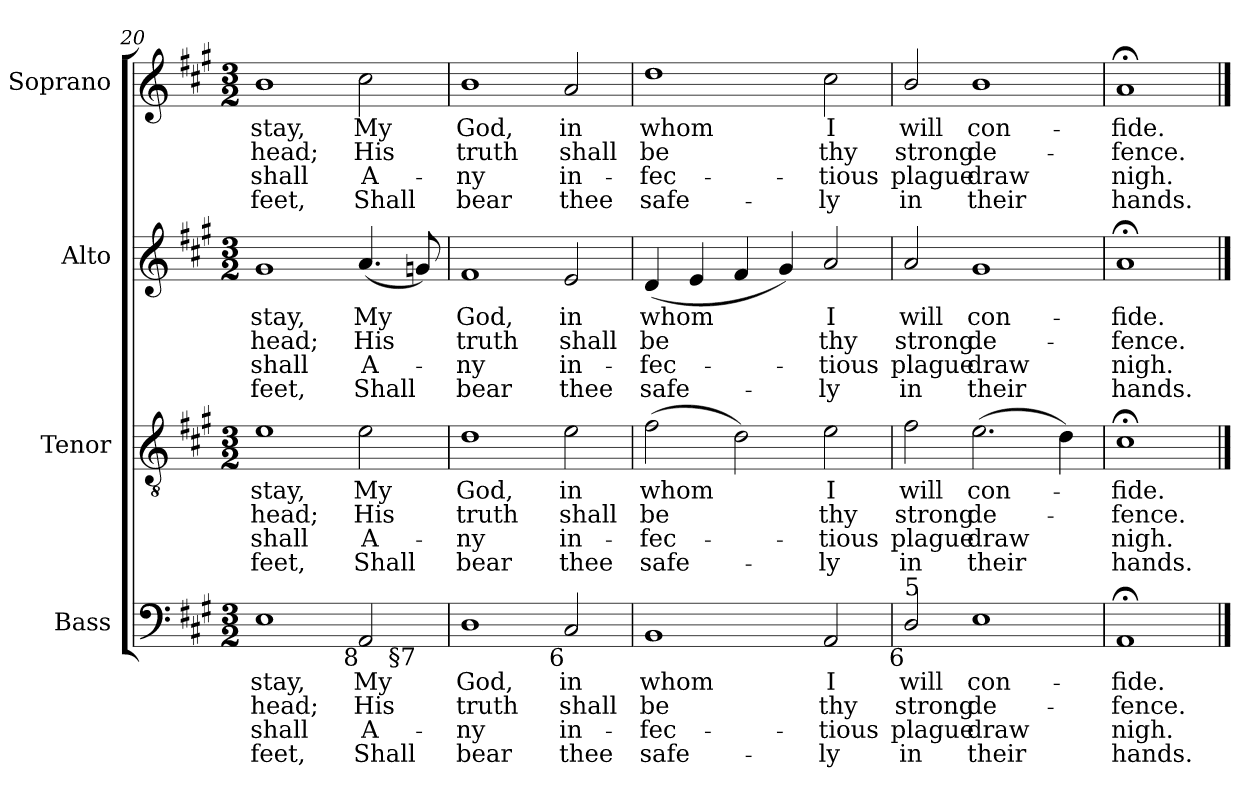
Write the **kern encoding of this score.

**kern	**text	**text	**text	**text	**kern	**text	**text	**text	**text	**kern	**text	**text	**text	**text	**kern	**text	**text	**text	**text
*part4	*part4	*part4	*part4	*part4	*part3	*part3	*part3	*part3	*part3	*part2	*part2	*part2	*part2	*part2	*part1	*part1	*part1	*part1	*part1
*staff4	*staff4	*staff4	*staff4	*staff4	*staff3	*staff3	*staff3	*staff3	*staff3	*staff2	*staff2	*staff2	*staff2	*staff2	*staff1	*staff1	*staff1	*staff1	*staff1
*I"Bass	*	*	*	*	*I"Tenor	*	*	*	*	*I"Alto	*	*	*	*	*I"Soprano	*	*	*	*
*I'B.	*	*	*	*	*I'T.	*	*	*	*	*I'A.	*	*	*	*	*I'S.	*	*	*	*
*clefF4	*	*	*	*	*clefGv2	*	*	*	*	*clefG2	*	*	*	*	*clefG2	*	*	*	*
*	*	*	*	*	*ITrd7c12	*	*	*	*	*	*	*	*	*	*	*	*	*	*
*k[f#c#g#]	*	*	*	*	*k[f#c#g#]	*	*	*	*	*k[f#c#g#]	*	*	*	*	*k[f#c#g#]	*	*	*	*
*A:	*	*	*	*	*A:	*	*	*	*	*A:	*	*	*	*	*A:	*	*	*	*
*M3/2	*	*	*	*	*M3/2	*	*	*	*	*M3/2	*	*	*	*	*M3/2	*	*	*	*
=20	=20	=20	=20	=20	=20	=20	=20	=20	=20	=20	=20	=20	=20	=20	=20	=20	=20	=20	=20
!	!LO:LY:b:color=#000000	!LO:LY:b:color=#000000	!LO:LY:b:color=#000000	!LO:LY:b:color=#000000	!	!	!	!	!	!	!	!	!	!	!	!	!	!	!
!	!	!	!	!	!	!LO:LY:b:color=#000000	!LO:LY:b:color=#000000	!LO:LY:b:color=#000000	!LO:LY:b:color=#000000	!	!	!	!	!	!	!	!	!	!
!	!	!	!	!	!	!	!	!	!	!	!LO:LY:b:color=#000000	!LO:LY:b:color=#000000	!LO:LY:b:color=#000000	!LO:LY:b:color=#000000	!	!	!	!	!
!	!	!	!	!	!	!	!	!	!	!	!	!	!	!	!	!LO:LY:b:color=#000000	!LO:LY:b:color=#000000	!LO:LY:b:color=#000000	!LO:LY:b:color=#000000
*^	*	*	*	*	*	*	*	*	*	*	*	*	*	*	*	*	*	*	*
1Ei	1ryy	stay,	head;	shall	feet,	1Ei	stay,	head;	shall	feet,	1g#i	stay,	head;	shall	feet,	1bi	stay,	head;	shall	feet,
!	!	!LO:LY:b:color=#000000	!LO:LY:b:color=#000000	!LO:LY:b:color=#000000	!LO:LY:b:color=#000000	!	!	!	!	!	!	!	!	!	!	!	!	!	!	!
!	!	!	!	!	!	!	!LO:LY:b:color=#000000	!LO:LY:b:color=#000000	!LO:LY:b:color=#000000	!LO:LY:b:color=#000000	!	!	!	!	!	!	!	!	!	!
!	!	!	!	!	!	!	!	!	!	!	!	!LO:LY:b:color=#000000	!LO:LY:b:color=#000000	!LO:LY:b:color=#000000	!LO:LY:b:color=#000000	!	!	!	!	!
!LO:TX:b:rj:t=8	!	!	!	!	!	!	!	!	!	!	!	!	!	!	!	!	!	!	!	!
!	!	!	!	!	!	!	!	!	!	!	!	!	!	!	!	!	!LO:LY:b:color=#000000	!LO:LY:b:color=#000000	!LO:LY:b:color=#000000	!LO:LY:b:color=#000000
2AAi/	4.ryy	My	His	A-	-Shall	2Ei\	My	His	A-	-Shall	(4.ai/	My	His	A-	-Shall	2cc#i\	My	His	A-	-Shall
!	!LO:TX:b:rj:t=§7	!	!	!	!	!	!	!	!	!	!	!	!	!	!	!	!	!	!	!
.	8ryy	.	.	.	.	.	.	.	.	.	8gni/)	.	.	.	.	.	.	.	.	.
*v	*v	*	*	*	*	*	*	*	*	*	*	*	*	*	*	*	*	*	*	*
=21	=21	=21	=21	=21	=21	=21	=21	=21	=21	=21	=21	=21	=21	=21	=21	=21	=21	=21	=21
*^	*	*	*	*	*	*	*	*	*	*	*	*	*	*	*	*	*	*	*
!	!	!LO:LY:b:color=#000000	!LO:LY:b:color=#000000	!LO:LY:b:color=#000000	!LO:LY:b:color=#000000	!	!	!	!	!	!	!	!	!	!	!	!	!	!	!
*v	*v	*	*	*	*	*	*	*	*	*	*	*	*	*	*	*	*	*	*	*
*^	*	*	*	*	*	*	*	*	*	*	*	*	*	*	*	*	*	*	*
!	!	!	!	!	!	!	!LO:LY:b:color=#000000	!LO:LY:b:color=#000000	!LO:LY:b:color=#000000	!LO:LY:b:color=#000000	!	!	!	!	!	!	!	!	!	!
*v	*v	*	*	*	*	*	*	*	*	*	*	*	*	*	*	*	*	*	*	*
*^	*	*	*	*	*	*	*	*	*	*	*	*	*	*	*	*	*	*	*
!	!	!	!	!	!	!	!	!	!	!	!	!LO:LY:b:color=#000000	!LO:LY:b:color=#000000	!LO:LY:b:color=#000000	!LO:LY:b:color=#000000	!	!	!	!	!
*v	*v	*	*	*	*	*	*	*	*	*	*	*	*	*	*	*	*	*	*	*
*^	*	*	*	*	*	*	*	*	*	*	*	*	*	*	*	*	*	*	*
!LO:TX:b:rj:t=6	!	!	!	!	!	!	!	!	!	!	!	!	!	!	!	!	!	!	!	!
!	!	!	!	!	!	!	!	!	!	!	!	!	!	!	!	!	!LO:LY:b:color=#000000	!LO:LY:b:color=#000000	!LO:LY:b:color=#000000	!LO:LY:b:color=#000000
*v	*v	*	*	*	*	*	*	*	*	*	*	*	*	*	*	*	*	*	*	*
1Di	God,	truth	ny	bear	1Di	God,	truth	ny	bear	1f#i	God,	truth	ny	bear	1bi	God,	truth	ny	bear
!	!LO:LY:b:color=#000000	!LO:LY:b:color=#000000	!LO:LY:b:color=#000000	!LO:LY:b:color=#000000	!	!	!	!	!	!	!	!	!	!	!	!	!	!	!
!	!	!	!	!	!	!LO:LY:b:color=#000000	!LO:LY:b:color=#000000	!LO:LY:b:color=#000000	!LO:LY:b:color=#000000	!	!	!	!	!	!	!	!	!	!
!	!	!	!	!	!	!	!	!	!	!	!LO:LY:b:color=#000000	!LO:LY:b:color=#000000	!LO:LY:b:color=#000000	!LO:LY:b:color=#000000	!	!	!	!	!
!LO:TX:b:rj:t=6	!	!	!	!	!	!	!	!	!	!	!	!	!	!	!	!	!	!	!
!	!	!	!	!	!	!	!	!	!	!	!	!	!	!	!	!LO:LY:b:color=#000000	!LO:LY:b:color=#000000	!LO:LY:b:color=#000000	!LO:LY:b:color=#000000
2C#i/	in	shall	in-	-thee	2Ei\	in	shall	in-	-thee	2ei/	in	shall	in-	-thee	2ai/	in	shall	in-	-thee
=22	=22	=22	=22	=22	=22	=22	=22	=22	=22	=22	=22	=22	=22	=22	=22	=22	=22	=22	=22
!	!LO:LY:b:color=#000000	!LO:LY:b:color=#000000	!LO:LY:b:color=#000000	!LO:LY:b:color=#000000	!	!	!	!	!	!	!	!	!	!	!	!	!	!	!
!	!	!	!	!	!	!LO:LY:b:color=#000000	!LO:LY:b:color=#000000	!LO:LY:b:color=#000000	!LO:LY:b:color=#000000	!	!	!	!	!	!	!	!	!	!
!	!	!	!	!	!	!	!	!	!	!	!LO:LY:b:color=#000000	!LO:LY:b:color=#000000	!LO:LY:b:color=#000000	!LO:LY:b:color=#000000	!	!	!	!	!
!	!	!	!	!	!	!	!	!	!	!	!	!	!	!	!	!LO:LY:b:color=#000000	!LO:LY:b:color=#000000	!LO:LY:b:color=#000000	!LO:LY:b:color=#000000
1BBi	whom	be	fec-	-safe-	(2F#i\	whom	be	fec-	-safe-	(4di/	whom	be	fec-	-safe-	1ddi	whom	be	fec-	-safe-
.	.	.	.	.	.	.	.	.	.	4ei/	.	.	.	.	.	.	.	.	.
.	.	.	.	.	2Di\)	.	.	.	.	4f#i/	.	.	.	.	.	.	.	.	.
.	.	.	.	.	.	.	.	.	.	4g#i/)	.	.	.	.	.	.	.	.	.
!	!LO:LY:b:color=#000000	!LO:LY:b:color=#000000	!LO:LY:b:color=#000000	!LO:LY:b:color=#000000	!	!	!	!	!	!	!	!	!	!	!	!	!	!	!
!	!	!	!	!	!	!LO:LY:b:color=#000000	!LO:LY:b:color=#000000	!LO:LY:b:color=#000000	!LO:LY:b:color=#000000	!	!	!	!	!	!	!	!	!	!
!	!	!	!	!	!	!	!	!	!	!	!LO:LY:b:color=#000000	!LO:LY:b:color=#000000	!LO:LY:b:color=#000000	!LO:LY:b:color=#000000	!	!	!	!	!
!	!	!	!	!	!	!	!	!	!	!	!	!	!	!	!	!LO:LY:b:color=#000000	!LO:LY:b:color=#000000	!LO:LY:b:color=#000000	!LO:LY:b:color=#000000
2AAi/	I	thy	-tious	ly	2Ei\	I	thy	-tious	ly	2ai/	I	thy	-tious	ly	2cc#i\	I	thy	-tious	ly
=23	=23	=23	=23	=23	=23	=23	=23	=23	=23	=23	=23	=23	=23	=23	=23	=23	=23	=23	=23
!	!LO:LY:b:color=#000000	!LO:LY:b:color=#000000	!LO:LY:b:color=#000000	!LO:LY:b:color=#000000	!	!	!	!	!	!	!	!	!	!	!	!	!	!	!
!	!	!	!	!	!	!LO:LY:b:color=#000000	!LO:LY:b:color=#000000	!LO:LY:b:color=#000000	!LO:LY:b:color=#000000	!	!	!	!	!	!	!	!	!	!
!	!	!	!	!	!	!	!	!	!	!	!LO:LY:b:color=#000000	!LO:LY:b:color=#000000	!LO:LY:b:color=#000000	!LO:LY:b:color=#000000	!	!	!	!	!
!LO:TX:b:rj:t=6	!	!	!	!	!	!	!	!	!	!	!	!	!	!	!	!	!	!	!
!LO:TX:t=5	!	!	!	!	!	!	!	!	!	!	!	!	!	!	!	!	!	!	!
!	!	!	!	!	!	!	!	!	!	!	!	!	!	!	!	!LO:LY:b:color=#000000	!LO:LY:b:color=#000000	!LO:LY:b:color=#000000	!LO:LY:b:color=#000000
2Di/	will	strong	plague	in	2F#i\	will	strong	plague	in	2ai/	will	strong	plague	in	2bi/	will	strong	plague	in
!	!LO:LY:b:color=#000000	!LO:LY:b:color=#000000	!LO:LY:b:color=#000000	!LO:LY:b:color=#000000	!	!	!	!	!	!	!	!	!	!	!	!	!	!	!
!	!	!	!	!	!	!LO:LY:b:color=#000000	!LO:LY:b:color=#000000	!LO:LY:b:color=#000000	!LO:LY:b:color=#000000	!	!	!	!	!	!	!	!	!	!
!	!	!	!	!	!	!	!	!	!	!	!LO:LY:b:color=#000000	!LO:LY:b:color=#000000	!LO:LY:b:color=#000000	!LO:LY:b:color=#000000	!	!	!	!	!
!	!	!	!	!	!	!	!	!	!	!	!	!	!	!	!	!LO:LY:b:color=#000000	!LO:LY:b:color=#000000	!LO:LY:b:color=#000000	!LO:LY:b:color=#000000
1Ei	con-	de-	draw	their	(2.Ei\	con-	de-	draw	their	1g#i	con-	de-	draw	their	1bi	con-	de-	draw	their
.	.	.	.	.	4Di\)	.	.	.	.	.	.	.	.	.	.	.	.	.	.
=24	=24	=24	=24	=24	=24	=24	=24	=24	=24	=24	=24	=24	=24	=24	=24	=24	=24	=24	=24
!	!LO:LY:b:color=#000000	!LO:LY:b:color=#000000	!LO:LY:b:color=#000000	!LO:LY:b:color=#000000	!	!	!	!	!	!	!	!	!	!	!	!	!	!	!
!	!	!	!	!	!	!LO:LY:b:color=#000000	!LO:LY:b:color=#000000	!LO:LY:b:color=#000000	!LO:LY:b:color=#000000	!	!	!	!	!	!	!	!	!	!
!	!	!	!	!	!	!	!	!	!	!	!LO:LY:b:color=#000000	!LO:LY:b:color=#000000	!LO:LY:b:color=#000000	!LO:LY:b:color=#000000	!	!	!	!	!
!	!	!	!	!	!	!	!	!	!	!	!	!	!	!	!	!LO:LY:b:color=#000000	!LO:LY:b:color=#000000	!LO:LY:b:color=#000000	!LO:LY:b:color=#000000
1AA;i	-fide.	-fence.	nigh.	hands.	1C#;i	-fide.	-fence.	nigh.	hands.	1a;i	-fide.	-fence.	nigh.	hands.	1a;i	-fide.	-fence.	nigh.	hands.
==	==	==	==	==	==	==	==	==	==	==	==	==	==	==	==	==	==	==	==
*-	*-	*-	*-	*-	*-	*-	*-	*-	*-	*-	*-	*-	*-	*-	*-	*-	*-	*-	*-
